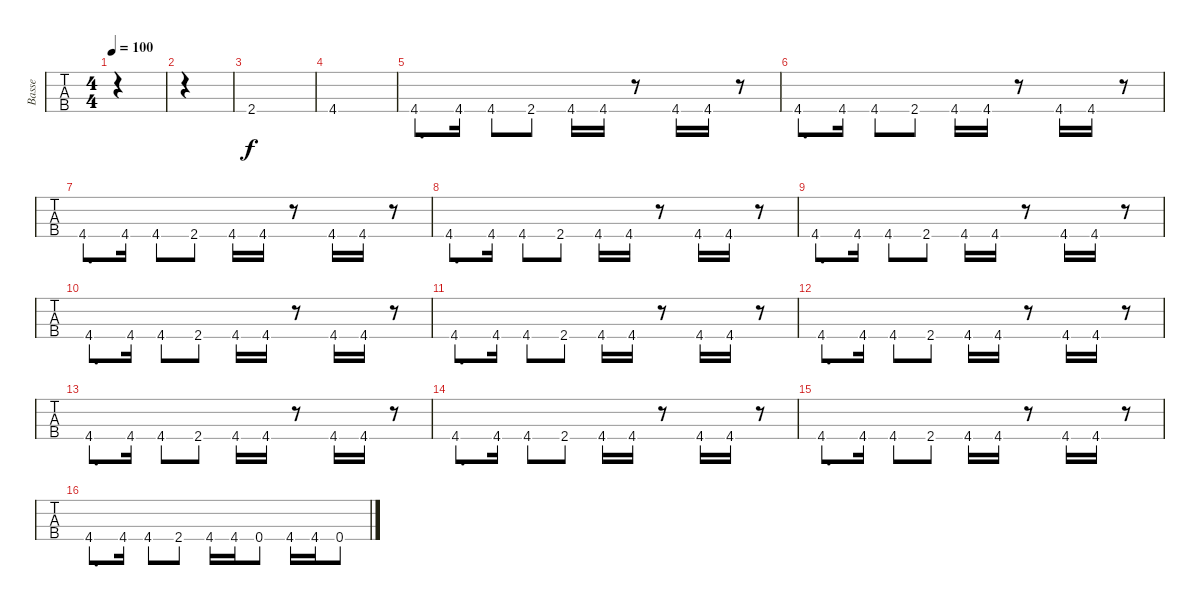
\track ("Basse" "Basse") {instrument fretlessbass}
\staff {tabs}
\tuning (D2 A1 E1 B0) {hide}
\ts (4 4)
\tempo 100
\clef f4
\ks c
|
|
2.4.1 |
4.4.1{dy f} |
4.4.8{d} 4.4.16 4.4.8 2.4.8 4.4.16 4.4.16 r.8 4.4.16 4.4.16 r.8 |
4.4.8{d} 4.4.16 4.4.8 2.4.8 4.4.16 4.4.16 r.8 4.4.16 4.4.16 r.8 |
4.4.8{d} 4.4.16 4.4.8 2.4.8 4.4.16 4.4.16 r.8 4.4.16 4.4.16 r.8 |
4.4.8{d} 4.4.16 4.4.8 2.4.8 4.4.16 4.4.16 r.8 4.4.16 4.4.16 r.8 |
4.4.8{d} 4.4.16 4.4.8 2.4.8 4.4.16 4.4.16 r.8 4.4.16 4.4.16 r.8 |
4.4.8{d} 4.4.16 4.4.8 2.4.8 4.4.16 4.4.16 r.8 4.4.16 4.4.16 r.8 |
4.4.8{d} 4.4.16 4.4.8 2.4.8 4.4.16 4.4.16 r.8 4.4.16 4.4.16 r.8 |
4.4.8{d} 4.4.16 4.4.8 2.4.8 4.4.16 4.4.16 r.8 4.4.16 4.4.16 r.8 |
4.4.8{d} 4.4.16 4.4.8 2.4.8 4.4.16 4.4.16 r.8 4.4.16 4.4.16 r.8 |
4.4.8{d} 4.4.16 4.4.8 2.4.8 4.4.16 4.4.16 r.8 4.4.16 4.4.16 r.8 |
4.4.8{d} 4.4.16 4.4.8 2.4.8 4.4.16 4.4.16 r.8 4.4.16 4.4.16 r.8 |
4.4.8{d} 4.4.16 4.4.8 2.4.8 4.4.16 4.4.16 0.4.8 4.4.16 4.4.16 0.4.8
